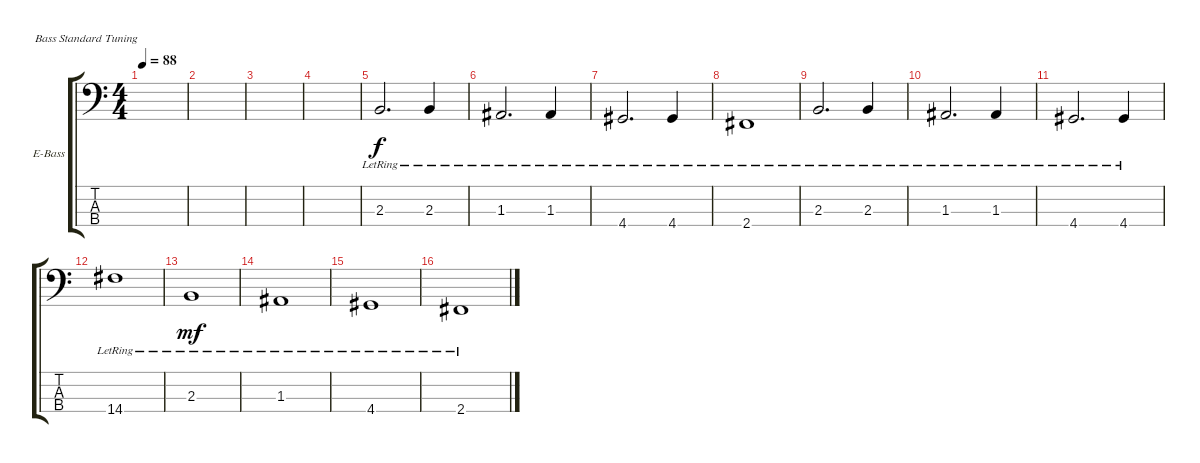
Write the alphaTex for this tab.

\defaultSystemsLayout 4
\bracketExtendMode groupsimilarinstruments
\firstSystemTrackNameOrientation horizontal
\otherSystemsTrackNameOrientation horizontal
\track ("Electric Bass" "E-Bass") {instrument electricbassfinger}
\staff {score tabs}
\tuning (G2 D2 A1 E1)
\ts (4 4)
\tempo 88
\clef f4
\ks c
|
|
|
|
2.3{lr}.2{d} 2.3{lr}.4 |
1.3{lr}.2{d} 1.3{lr}.4 |
4.4{lr}.2{d} 4.4{lr}.4 |
2.4{lr}.1 |
2.3{lr}.2{d} 2.3{lr}.4 |
1.3{lr}.2{d} 1.3{lr}.4 |
4.4{lr}.2{d} 4.4{lr}.4 |
14.4{lr}.1 |
2.3{lr}.1{dy mf} |
1.3{lr}.1 |
4.4{lr}.1 |
2.4{lr}.1
